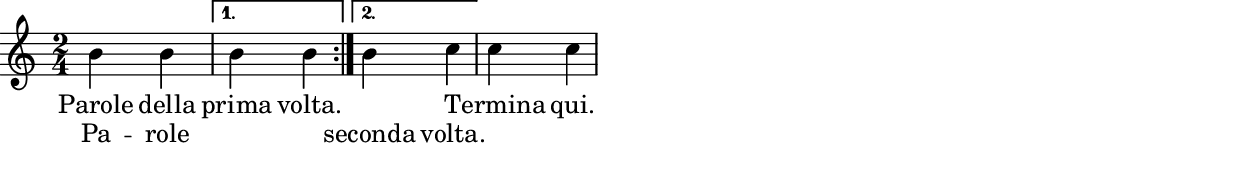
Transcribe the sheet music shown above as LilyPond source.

%% Generated by lilypond-book
%% Options: [exampleindent=10.16\mm,indent=0\mm,line-width=160\mm,quote,ragged-right]
\include "lilypond-book-preamble.ly"


% ****************************************************************
% Start cut-&-pastable-section
% ****************************************************************

#(ly:set-option 'eps-box-padding 3.000000)



\paper {
  indent = 0\mm
  line-width = 160\mm
  % offset the left padding, also add 1mm as lilypond creates cropped
  % images with a little space on the right
  line-width = #(- line-width (* mm  3.000000) (* mm 1))
  line-width = 160\mm - 2.0 * 10.16\mm
  % offset the left padding, also add 1mm as lilypond creates cropped
  % images with a little space on the right
  line-width = #(- line-width (* mm  3.000000) (* mm 1))
  ragged-right = ##t
}

\layout {
  
}




% ****************************************************************
% ly snippet:
% ****************************************************************
\sourcefileline 1511
\score {
  <<
    \new Staff {
      \time 2/4
      \new Voice = "melody" {
  \relative {
    \repeat volta 2 { b'4 b }
    \alternative {
      \volta 1 { b b }
      \volta 2 { b c }
    }
    c4 c
  }
      }
    }
    \new Lyrics {
      \lyricsto "melody" {
  Parole della prima volta.
  \repeat unfold 2 { \skip 1 }
  Termina qui.
      }
    }
    \new Lyrics {
      \lyricsto "melody" {
  Pa -- role
  \repeat unfold 2 { \skip 1 }
  seconda volta.
      }
    }
  >>
}



% ****************************************************************
% end ly snippet
% ****************************************************************
